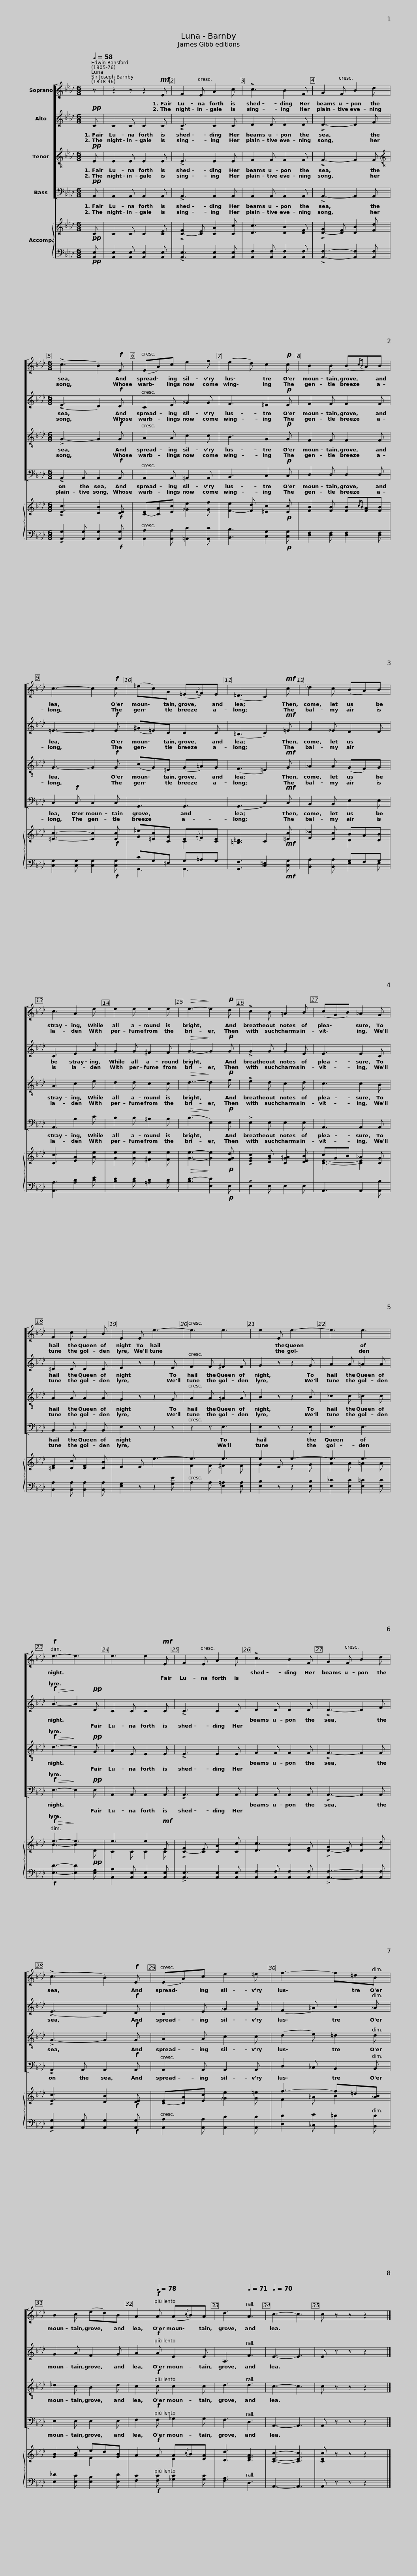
X:1
%%score [ 1 2 3 4 ] { ( 5 7 ) | ( 6 8 ) }
L:1/8
Q:1/4=58
M:6/8
I:linebreak $
K:Ab
V:1 treble
V:2 treble
V:3 treble-8
V:4 bass
V:5 treble
V:7 treble
V:6 bass
V:8 bass
V:1
 z | z2 z z2!mf! E | F2 E A2 c | !>!c3 B2 F | G2 F B2 d |$ %5
[M:6/8] (!>!c3 B2)!f! E | (EA)c e2 f | (e2 d) c2!p! c | B2 B (B{cB}A)B |$ c3- c2!f! c | %10
 (=ec)G (=E{/G}F)E | (=D3 C2)!mf! c | _d2 c (BA)B |$ c3 A2 e | e2 e e2 e | %15
!>(! e3-!>)! e2!p! d | !>!c2 B =A2 B |$ (cGB) _A2 G | F2 c F2 B | E2 E e3- | %20
 e3 e3 |$ e2 E e3- | e3 e3 |!f! e3- e3 | e3 e2!mf! E | %25
 F2 E A2 c |$ !>!c3 B2 F | G2 F B2 d | (!>!c3 B2)!f! E | (EA)c e2 =e | %30
 f3- f=dB |$ B2 c (ed)B | A2!f![Q:1/4=78] A (A{/c}B)A |[Q:1/4=75] d3[Q:1/4=71] A3 |[Q:1/4=70] c3- c3 | %35
 c z z z2 |] %36
V:2
!pp! C | C2 C C2 C | !>!C3 C2 C | D2 D D2 D | !>!D3- D2 F |$ %5
[M:6/8] (!>!E3 D2)!f! D | C2 E _G2 G | F3 =E2!p! E | F2 F F2 F |$ =E3- E2!f! E | %10
 (^G=E)C C2 C | (=B,3 C2)!mf! =E | F2 _E D2 D |$ C3 E2 A | G2 G ^F2 F | %15
!>(! G3-!>)! G2!p! G | !>!G2 G G2 E |$ E3 E2 C | =D2 D D2 D | E2 z z2 E | %20
 F2 F ^F2 F |$ G2 z z2 G | A2 A =A2 A |!f!!>(! B3-!>)! B2!pp! D | C2 C C2 C | %25
 !>!C3 C2 C |$ D2 D D2 D | !>!D3- D2 F | (!>!E3 D2)!f! D | C2 E _G2 G | %30
 (F2 =A) B2 _A |$ G2 A F2 G | A2!f! A E2 E | A,3 F3 | E3- E3 | %35
 E z z z2 |] %36
V:3
!pp! E | E2 E E2 E | !>!E3 E2 E | F2 F F2 F | !>!F3- F2 F |$ %5
[M:6/8][K:treble-8] !>!G3- G2!f! G | A2 A c2 c | B3 G2!p! G | F2 F F2 F |$ G3- G2!f! G | %10
 (cG)=E (G=A)G | (F3 =E2)!mf! G | _A2 A (GF)G |$ A3 c2 e | d2 d c2 c | %15
!>(! d3-!>)! d2!p! f | !>!e2 d c2 d |$ c3 c2 B | A2 A A2 A | G2 z z2 G | %20
 A2 A =A2 A |$ B2 z z2 B | _c2 c =c2 c |!f!!>(! d3-!>)! d2!pp! G | A2 E E2 E | %25
 !>!E3 E2 E |$ F2 F F2 F | !>!F3- F2 F | !>!G3- G2!f! G | A2 A c2 c | %30
 (d2 e) =d2 d |$ _d2 c B2 d | c2!f! c c2 c | d3 d3 | c3- c3 | %35
 c z z z2 |] %36
V:4
!pp! A,, | A,,2 A,, A,,2 A,, | !>!A,,3 A,,2 A,, | A,,2 A,, A,,2 A,, | !>!A,,3- A,,2 A,, |$ %5
[M:6/8] !>!A,,2 A,, A,,2!f! A,, | A,,2 A,, =A,,2 A,, | B,,3 C,2!p! C, | D,2 D, D,2 D, |$ C,2!f! C, C,2 C, | %10
 G,,3 G,,3 | (G,,3 C,2)!mf! C, | B,,2 B,, E,2 E, |$ A,,3 A,2 C | B,2 B, =A,2 A, | %15
!>(! (B,3!>)! E,2)!p! E, | !>!E,2 E, E,2 E, |$ A,,3 A,,2 A,, | B,,2 B,, B,,2 B,, | E,2 z z2 z | %20
 z2 z E,3 |$ E,2 z z2 E, | E,3 E,3 |!f!!>(! E,3-!>)! E,2!pp! E, | A,,2 A,, A,,2 A,, | %25
 !>!A,,3 A,,2 A,, |$ A,,2 A,, A,,2 A,, | !>!A,,3- A,,2 A,, | !>!A,,2 A,, A,,2!f! A,, | A,,2 A,, A,,2 A,, | %30
 D,2 _C, B,,2 B,, |$ E,2 E, E,2 E, | F,2!f! F, _G,2 G, | F,3 D,3 | A,,3- A,,3 | %35
 A,, z z z2 |] %36
V:5
!pp! C | C2 C C2 [CE] | !>![CF]2- [CE] [CA]2 [Cc] | [Dc]3 [DB]2 [DF] | !>![DG]2- [DF] [DB]2 [Fd] |$ %5
[M:6/8] !>![Ec]3 [DB]2!f! [DE] | [CE]-[CA][Ec] [_Ge]2 [Gf] | [Fe]2- [Fd] [=Ec]2!p! [Ec] | [FB]2 [FB] [FB]{cB}[FA][FB] |$ [=Ec]3- [Ec]2!f! [Ec] | %10
 [G=e][=Ec][CG] E{/G}F[CE] | [=B,=D]3 C2!mf! [=Ec] | [F_d]2 [Ec] BA[DB] |$ [Cc]3 [EA]2 [Ae] | [Ge]2 [Ge] [^Fe]2 [Fe] | %15
!>(! [Ge]3-!>)! [Ge]2!p! [FGd] | !>![EGc]2 [DGB] [CG=A]2 [DEB] |$ cGB _A2 [CG] | [=DF]2 [Dc] [DF]2 [DB] | E2 E e3- | %20
 e3 e3 |$ e2 E e3- | e3 e3 |!f!!>(! e3-!>)! e3 | e3 e2!mf! E | %25
 !>![CF]2- [CE] [CA]2 [Cc] |$ [Dc]3 [DB]2 [DF] | !>![DG]2- [DF] [DB]2 [Fd] | !>![Ec]3 [DB]2!f! [DE] | [CE]-[CA][Ec] [_Ge]2 [G=e] | %30
 f3- f=d[_AB] |$ [GB]2 [Ac] ed[GB] | A2!f! A A{/c}B[EA] | [Dd]3 [DFA]3 | [CEc]3- [CEc]3 | %35
 [CEc] z z z2 |] %36
V:6
!pp! [A,,E,] | [A,,E,]2 [A,,E,] [A,,E,]2 [A,,E,] | !>![A,,E,]3 [A,,E,]2 [A,,E,] | [A,,F,]2 [A,,F,] [A,,F,]2 [A,,F,] | !>![A,,F,]3- [A,,F,]2 [A,,F,] |$ %5
[M:6/8] !>![A,,G,]2 [A,,G,] [A,,G,]2!f! [A,,G,] | [A,,A,]2 [A,,A,] [=A,,C]2 [A,,C] | [B,,B,]3 [C,G,]2!p! [C,G,] | [D,F,]2 [D,F,] [D,F,]2 [D,F,] |$ x6 | %10
 CG,=E, G,=A,G, | x6 | x3 G,F,G, |$ [A,,A,]3 [A,C]2 [CE] | [B,D]2 [B,D] [=A,C]2 [A,C] | %15
 [B,D]3- [E,D]2!p! E, | !>!E,2 E, E,2 E, |$ A,,3 A,,2 [A,,B,] | [B,,A,]2 [B,,A,] [B,,A,]2 [B,,A,] | [E,G,]2 z z2 [G,E] | %20
 A,2 A, [E,=A,]2 [E,A,] |$ [E,B,]2 z z2 [E,B,] | [E,_C]2 [E,C] [E,=C]2 [E,C] |!f! [E,D]3- [E,D]2 [E,G,] | [A,,A,]2 [A,,E,] [A,,E,]2 [A,,E,] | %25
 !>![A,,E,]3 [A,,E,]2 [A,,E,] |$ [A,,F,]2 [A,,F,] [A,,F,]2 [A,,F,] | !>![A,,F,]3- [A,,F,]2 [A,,F,] | !>![A,,G,]2 [A,,G,] [A,,G,]2!f! [A,,G,] | [A,,A,]2 [A,,A,] [A,,C]2 [A,,C] | %30
 [D,D]2 [_C,E] [B,,=D]2 [B,,D] |$ [E,_D]2 [E,C] [E,B,]2 [E,D] | [F,C]2!f! [F,C] [_G,C]2 [G,C] | [F,A,]3 D,3 | A,,3- A,,3 | %35
 A,, z z z2 |] %36
V:7
 x | x6 | x6 | x6 | x6 |$ %5
[M:6/8] x6 | x6 | x6 | x6 |$ x6 | %10
 x3 C2 x | x6 | x3 D2 x |$ x6 | x6 | %15
 x6 | x6 |$ [CE]3- [CE]2 x | x6 | x6 | %20
 F2 F ^F2 F |$ G2 x z2 G | A2 A =A2 A | B3- B2!pp! D | C2 C C2 C | %25
 x6 |$ x6 | x6 | x6 | x6 | %30
 F2 =A B2 x |$ x3 F2 x | x3 E2 x | x6 | x6 | %35
 x4 x |] %36
V:8
 x | x6 | x6 | x6 | x6 |$ %5
[M:6/8] x6 | x6 | x6 | x6 |$ [C,G,]2 [C,G,] [C,G,]2!f! [C,G,] | %10
 G,,3 G,,3 | [G,,F,]3 [C,=E,]2!mf! [C,G,] | [B,,A,]2 [B,,A,] E,2 E, |$ x6 | x6 | %15
 x6 | x6 |$ x6 | x6 | x6 | %20
 x6 |$ x6 | x6 | x6 | x6 | %25
 x6 |$ x6 | x6 | x6 | x6 | %30
 x6 |$ x6 | x6 | x6 | x6 | %35
 x5 |] %36
